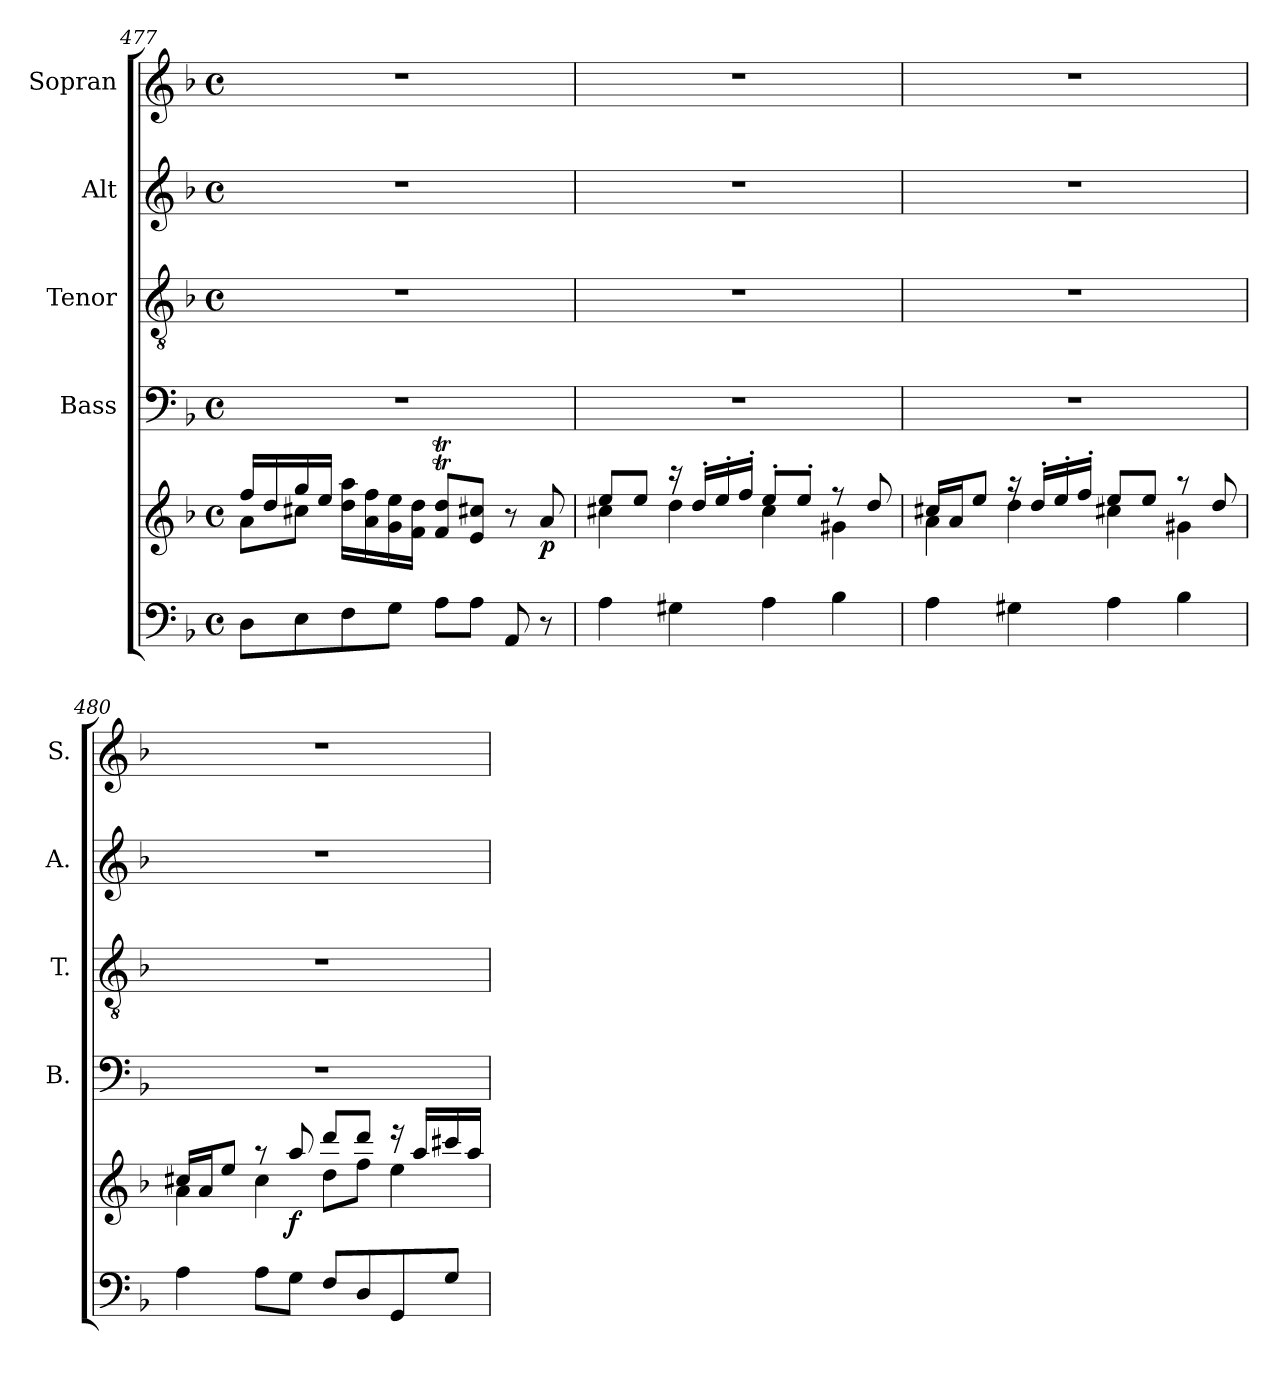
**kern	**kern	**dynam	**kern	**kern	**kern	**kern
*part5	*part5	*part5	*part4	*part3	*part2	*part1
*staff6	*staff5	*staff5/6	*staff4	*staff3	*staff2	*staff1
*	*	*	*I"Bass	*I"Tenor	*I"Alt	*I"Sopran
*	*	*	*I'B.	*I'T.	*I'A.	*I'S.
*clefF4	*clefG2	*	*clefF4	*clefGv2	*clefG2	*clefG2
*k[b-]	*k[b-]	*	*k[b-]	*k[b-]	*k[b-]	*k[b-]
*F:	*F:	*	*F:	*F:	*F:	*F:
*M4/4	*M4/4	*	*M4/4	*M4/4	*M4/4	*M4/4
*met(c)	*met(c)	*	*met(c)	*met(c)	*met(c)	*met(c)
=477	=477	=477	=477	=477	=477	=477
*	*^	*	*	*	*	*
8D\L	16ff/LL	8a\L	.	1r	1r	1r	1r
.	16dd/	.	.	.	.	.	.
8E\	16gg/	8cc#X\J	.	.	.	.	.
.	16ee/JJ	.	.	.	.	.	.
8F\	16dd\ 16aa\LL	2.ryy	.	.	.	.	.
.	16a\ 16ff\	.	.	.	.	.	.
8G\J	16g\ 16ee\	.	.	.	.	.	.
.	16f\ 16dd\JJ	.	.	.	.	.	.
8A\L	8f/T 8dd/TL	.	.	.	.	.	.
8A\J	8e/ 8cc#X/J	.	.	.	.	.	.
8AA/	8r	.	.	.	.	.	.
!	!	!	!LO:DY:b	!	!	!	!
8r	8a/	.	p	.	.	.	.
!!LO:LB:g=z
=478	=478	=478	=478	=478	=478	=478	=478
4A\	8ee/L	4cc#X\	.	1r	1r	1r	1r
.	8ee/J	.	.	.	.	.	.
4G#X\	16rccc	4dd\	.	.	.	.	.
.	16dd'>/LL	.	.	.	.	.	.
.	16ee'>/	.	.	.	.	.	.
.	16ff'>/JJ	.	.	.	.	.	.
4A\	8ee'>/L	4cc#\	.	.	.	.	.
.	8ee'>/J	.	.	.	.	.	.
4B-\	8ree	4g#X\	.	.	.	.	.
.	8dd/	.	.	.	.	.	.
=479	=479	=479	=479	=479	=479	=479	=479
4A\	16cc#X/LL	4a\	.	1r	1r	1r	1r
.	16a/J	.	.	.	.	.	.
.	8ee/J	.	.	.	.	.	.
4G#X\	16raa	4dd\	.	.	.	.	.
.	16dd'>/LL	.	.	.	.	.	.
.	16ee'>/	.	.	.	.	.	.
.	16ff'>/JJ	.	.	.	.	.	.
4A\	8ee/L	4cc#X\	.	.	.	.	.
.	8ee/J	.	.	.	.	.	.
4B-\	8raa	4g#X\	.	.	.	.	.
.	8dd/	.	.	.	.	.	.
=480	=480	=480	=480	=480	=480	=480	=480
4A\	16cc#X/LL	4a\	.	1r	1r	1r	1r
.	16a/J	.	.	.	.	.	.
.	8ee/J	.	.	.	.	.	.
8A\L	8raa	4cc#\	.	.	.	.	.
!	!	!	!LO:DY:b	!	!	!	!
8G\J	8aa/	.	f	.	.	.	.
8F/L	8ddd/L	8dd\L	.	.	.	.	.
8D/	8ddd/J	8ff\J	.	.	.	.	.
8GG/	16rddd	4ee\	.	.	.	.	.
.	16aa/LL	.	.	.	.	.	.
8G/J	16ccc#X/	.	.	.	.	.	.
.	16aa/JJ	.	.	.	.	.	.
*	*v	*v	*	*	*	*	*
=	=	=	=	=	=	=
*-	*-	*-	*-	*-	*-	*-
